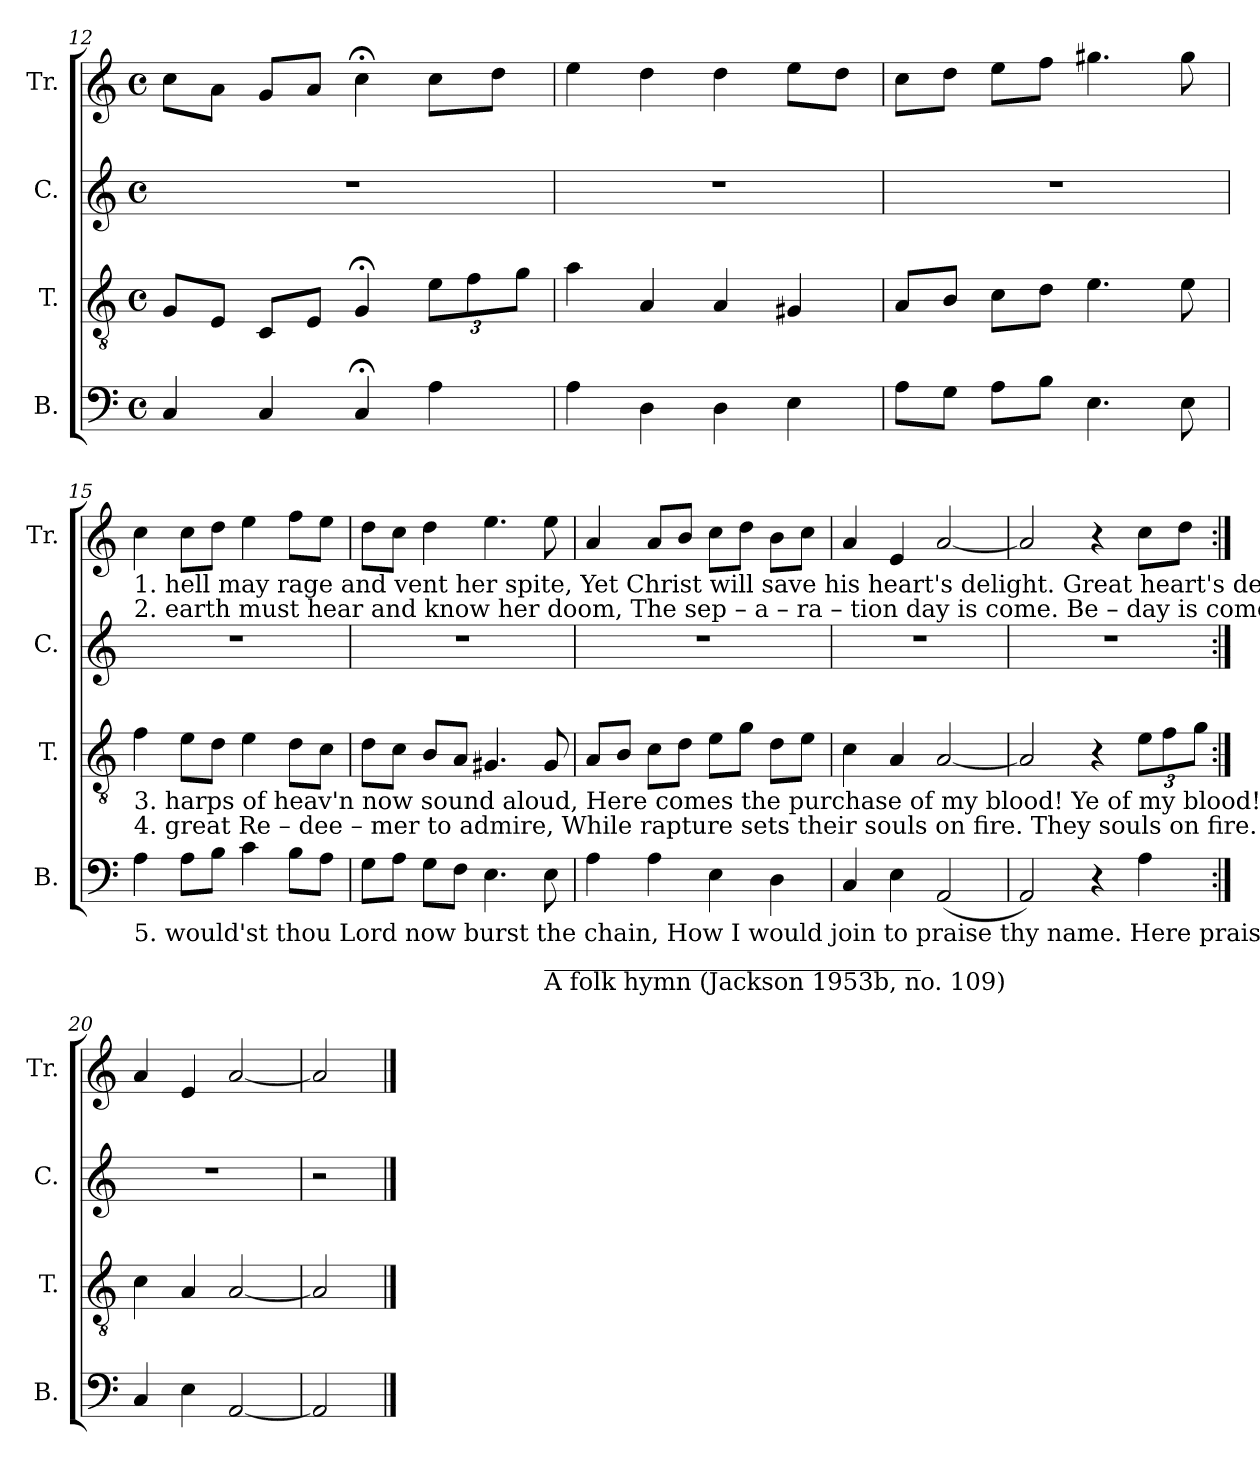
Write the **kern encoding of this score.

**kern	**kern	**kern	**kern
*part4	*part3	*part2	*part1
*staff4	*staff3	*staff2	*staff1
*I"B.	*I"T.	*I"C.	*I"Tr.
*I'B.	*I'T.	*I'C.	*I'Tr.
*clefF4	*clefGv2	*clefG2	*clefG2
*k[]	*k[]	*k[]	*k[]
*M4/4	*M4/4	*M4/4	*M4/4
*met(c)	*met(c)	*met(c)	*met(c)
=12	=12	=12	=12
4C/	8G/L	1r	8cc\L
.	8E/J	.	8a\J
4C/	8C/L	.	8g/L
.	8E/J	.	8a/J
4C;</	4G;</	.	4cc;<\
*	*Xbrackettup	*	*
4A\	12e\L	.	8cc\L
.	12f\	.	.
.	.	.	8dd\J
.	12g\J	.	.
=13	=13	=13	=13
4A\	4a\	1r	4ee\
4D\	4A/	.	4dd\
4D\	4A/	.	4dd\
4E\	4G#X/	.	8ee\L
.	.	.	8dd\J
=14	=14	=14	=14
8A\L	8A/L	1r	8cc\L
8G\J	8B/J	.	8dd\J
8A\L	8c\L	.	8ee\L
8B\J	8d\J	.	8ff\J
4.E\	4.e\	.	4.gg#X\
8E\	8e\	.	8gg#\
!!LO:LB:g=z
=15	=15	=15	=15
!	!	!	!LO:TX:b:t=1. hell may rage and vent her spite,  Yet Christ will save his heart's delight.                 Great        heart's delight.
!	!	!	!LO:TX:b:t=2. earth must hear and know her doom,  The  sep – a – ra – tion day is come.                 Be –          day is come.
!	!LO:TX:b:t=3. harps of heav'n now sound aloud,  Here comes the purchase of my blood!                Ye              of my blood!	!	!
!	!LO:TX:b:t=4. great   Re – dee – mer  to admire,   While  rapture  sets  their  souls  on fire.               They        souls on fire.	!	!
!LO:TX:b:t=5. would'st thou Lord now burst the chain,  How I would join to praise thy name.               Here      praise thy name.	!	!	!
4A\	4f\	1r	4cc\
8A\L	8e\L	.	8cc\L
8B\J	8d\J	.	8dd\J
4c\	4e\	.	4ee\
8B\L	8d\L	.	8ff\L
8A\J	8c\J	.	8ee\J
=16	=16	=16	=16
8G\L	8d\L	1r	8dd\L
8A\J	8c\J	.	8cc\J
8G\L	8B/L	.	4dd\
8F\J	8A/J	.	.
4.E\	4.G#X/	.	4.ee\
!LO:TX:b:t=_______________________________	!	!	!
!LO:TX:b:t=A folk hymn (Jackson 1953b, no. 109)	!	!	!
8E\	8G#/	.	8ee\
=17	=17	=17	=17
4A\	8A/L	1r	4a/
.	8B/J	.	.
4A\	8c\L	.	8a/L
.	8d\J	.	8b/J
4E\	8e\L	.	8cc\L
.	8g\J	.	8dd\J
4D\	8d\L	.	8b\L
.	8e\J	.	8cc\J
=18	=18	=18	=18
4C/	4c\	1r	4a/
4E\	4A/	.	4e/
(2AA/	[2A/	.	[2a/
=19	=19	=19	=19
2AA/)	2A/]	1r	2a/]
4r	4r	.	4r
4A\	12e\L	.	8cc\L
.	12f\	.	.
.	.	.	8dd\J
.	12g\J	.	.
=20:|!	=20:|!	=20:|!	=20:|!
4C/	4c\	1r	4a/
4E\	4A/	.	4e/
[2AA/	[2A/	.	[2a/
=21	=21	=21	=21
2AA/]	2A/]	2r	2a/]
==	==	==	==
*-	*-	*-	*-
